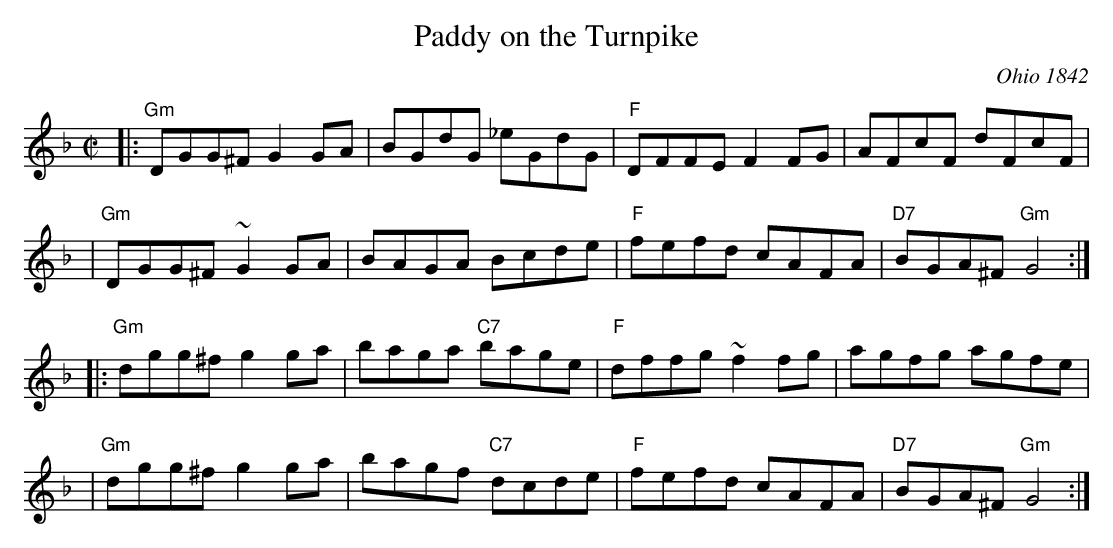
X:1
T: Paddy on the Turnpike
O: Ohio 1842
L: 1/8
M: C|
K: GDor
|: "Gm"DGG^F  G2GA | BGdG    _eGdG |  "F"DFFE  F2FG |     AFcF    dFcF  |
|  "Gm"DGG^F ~G2GA | BAGA     Bcde |  "F"fefd  cAFA | "D7"BGA^F "Gm"G4 :|
|: "Gm"dgg^f  g2ga | baga "C7"bage |  "F"dffg ~f2fg |     agfg    agfe  |
|  "Gm"dgg^f  g2ga | bagf "C7"dcde |  "F"fefd  cAFA | "D7"BGA^F "Gm"G4 :|
